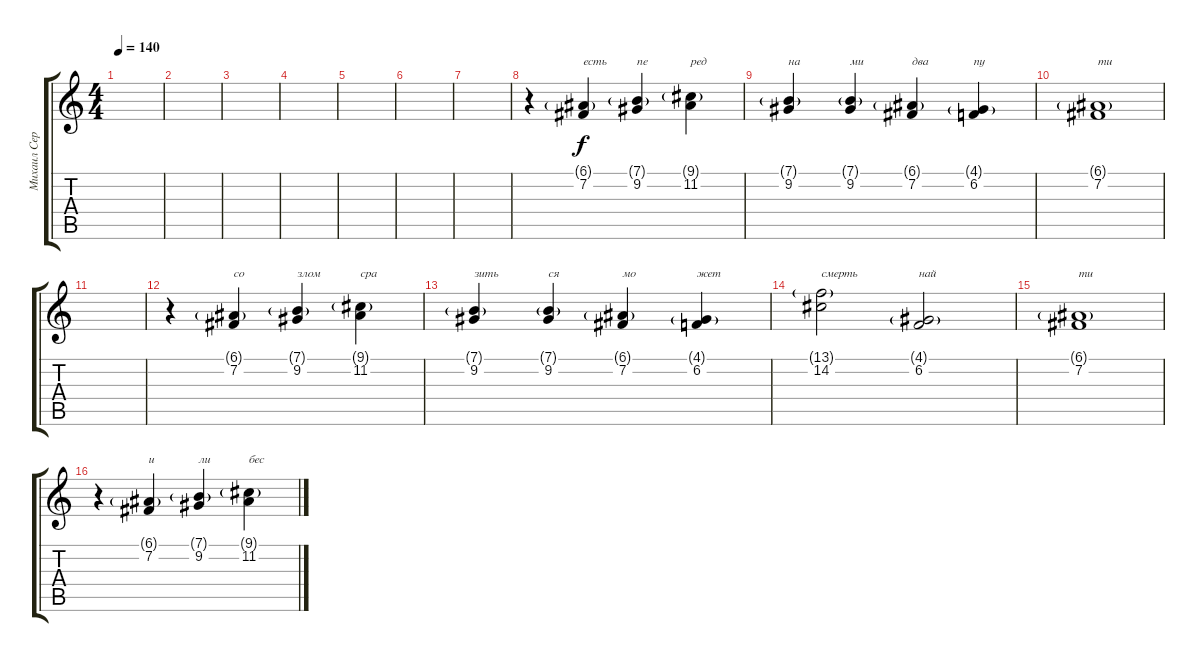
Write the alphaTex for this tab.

\track ("Михаил Серышев" "Михаил Сер") {instrument cello}
\staff {score tabs}
\tuning (E4 B3 G3 D3 A2 E2) {hide}
\ts (4 4)
\tempo 140
\clef g2
\ks c
|
|
|
|
|
|
|
r.4 (6.1{g} 7.2).4{txt "есть"} (7.1{g} 9.2).4{txt "пе"} (9.1{g} 11.2).4{txt "ред"} |
(7.1{g} 9.2).4{txt "на"} (7.1{g} 9.2).4{txt "ми"} (6.1{g} 7.2).4{txt "два"} (4.1{g} 6.2).4{txt "пу"} |
(6.1{g} 7.2).1{txt "ти"} |
|
r.4 (6.1{g} 7.2).4{txt "со"} (7.1{g} 9.2).4{txt "злом"} (9.1{g} 11.2).4{txt "сра"} |
(7.1{g} 9.2).4{txt "зить"} (7.1{g} 9.2).4{txt "ся"} (6.1{g} 7.2).4{txt "мо"} (4.1{g} 6.2).4{txt "жет"} |
(13.1{g} 14.2).2{txt "смерть"} (4.1{g} 6.2).2{txt "най"} |
(6.1{g} 7.2).1{txt "ти"} |
r.4 (6.1{g} 7.2).4{txt "и"} (7.1{g} 9.2).4{txt "ли"} (9.1{g} 11.2).4{txt "бес"}
